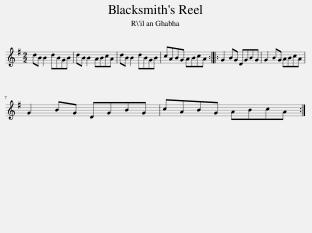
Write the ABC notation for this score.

X:1
L:1/8
M:2/2
I:linebreak $
K:G
V:1 treble
V:1
 dB B2 dBGB | dB B2 ABcA | dB B2 dBGB | cABG ABcA :: G2 BG DGBG | %5
 G2 BG ABcA |$ G2 BG DGBG | cABG ABcA :| %8
